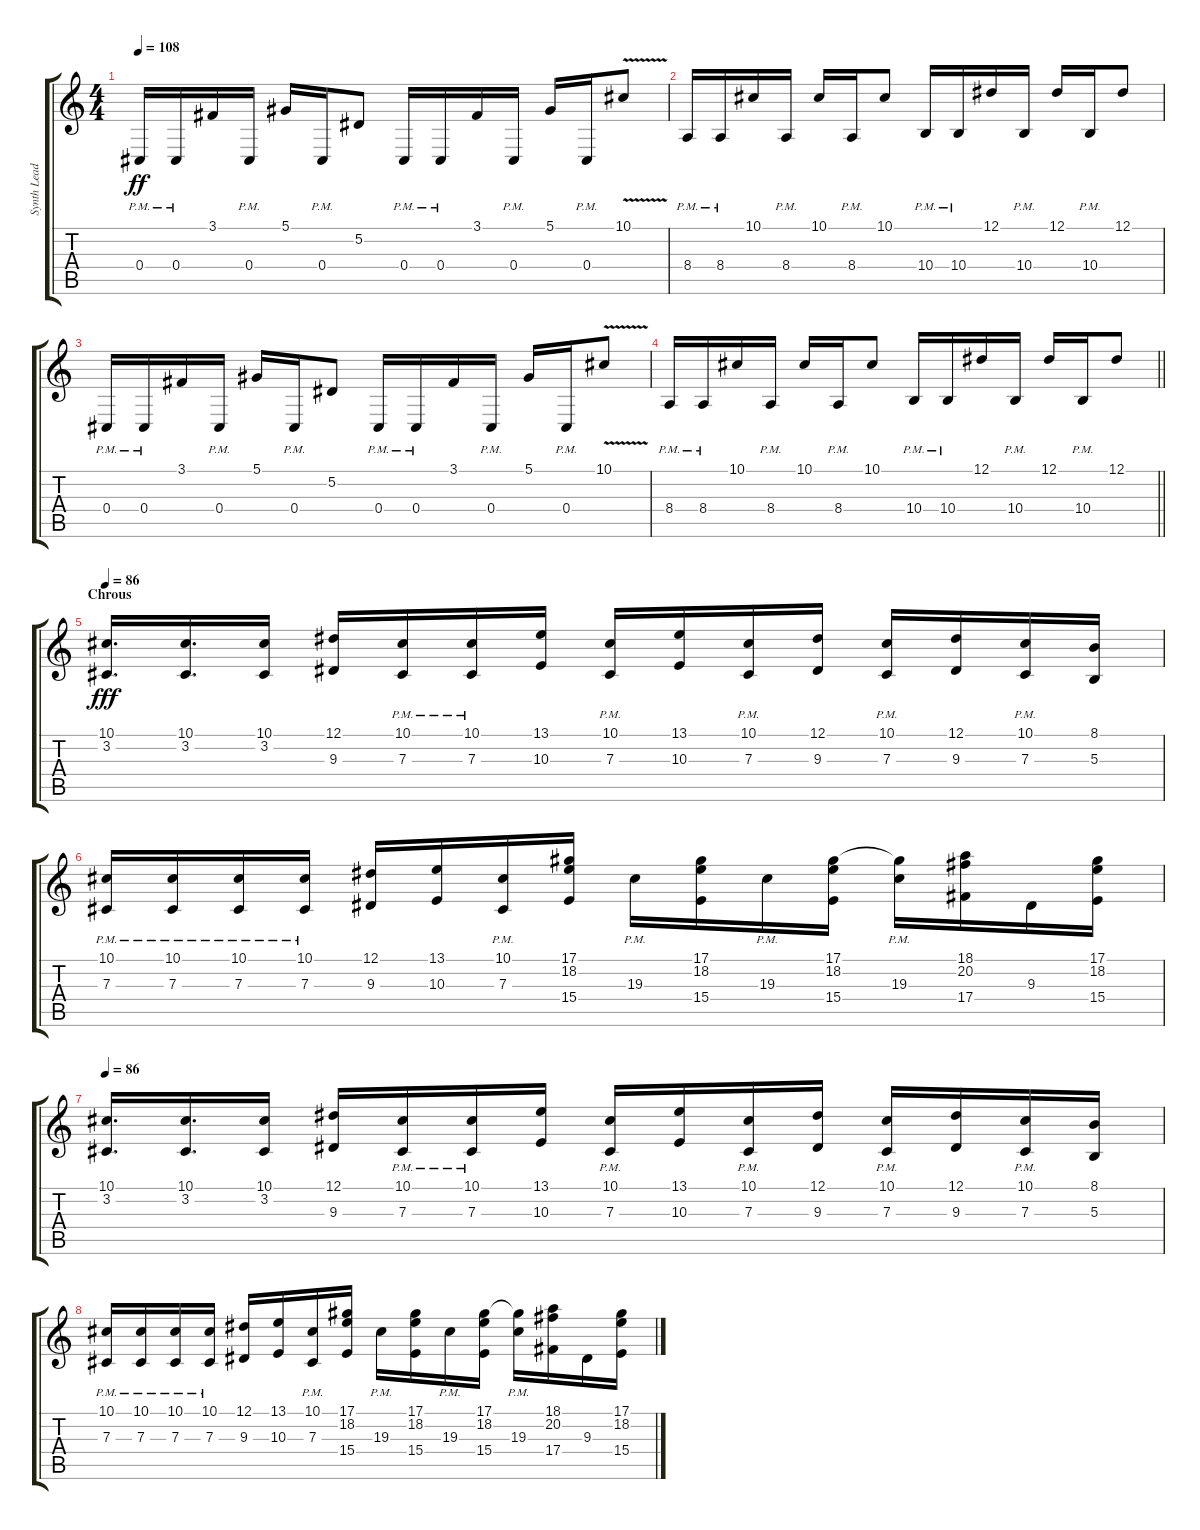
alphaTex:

\track ("Synth Lead" "Synth Lead") {instrument lead2sawtooth}
\staff {score tabs}
\tuning (Eb4 Bb3 Gb3 Db3 Ab2 Db2) {hide}
\ts (4 4)
\tempo 108
\clef g2
\ks c
0.4{pm}.16{dy ff} 0.4{pm}.16 3.1.16 0.4{pm}.16 5.1.16 0.4{pm}.16 5.2.8 0.4{pm}.16 0.4{pm}.16 3.1.16 0.4{pm}.16 5.1.16 0.4{pm}.16 10.1{v}.8 |
8.4{pm}.16 8.4{pm}.16 10.1.16 8.4{pm}.16 10.1.16 8.4{pm}.16 10.1.8 10.4{pm}.16 10.4{pm}.16 12.1.16 10.4{pm}.16 12.1.16 10.4{pm}.16 12.1.8 |
0.4{pm}.16 0.4{pm}.16 3.1.16 0.4{pm}.16 5.1.16 0.4{pm}.16 5.2.8 0.4{pm}.16 0.4{pm}.16 3.1.16 0.4{pm}.16 5.1.16 0.4{pm}.16 10.1{v}.8 |
\barLineRight lightlight
8.4{pm}.16 8.4{pm}.16 10.1.16 8.4{pm}.16 10.1.16 8.4{pm}.16 10.1.8 10.4{pm}.16 10.4{pm}.16 12.1.16 10.4{pm}.16 12.1.16 10.4{pm}.16 12.1.8 |
\section ("" "Chrous")
\tempo 86
(10.1 3.2).16{d dy fff} (10.1 3.2).16{d} (10.1 3.2).16 (12.1 9.3).16 (10.1{pm} 7.3).16 (10.1{pm} 7.3).16 (13.1 10.3).16 (10.1{pm} 7.3).16 (13.1 10.3).16 (10.1{pm} 7.3).16 (12.1 9.3).16 (10.1{pm} 7.3).16 (12.1 9.3).16 (10.1{pm} 7.3).16 (8.1 5.3).16 |
(10.1{pm} 7.3).16 (10.1{pm} 7.3).16 (10.1{pm} 7.3).16 (10.1{pm} 7.3).16 (12.1 9.3).16 (13.1 10.3).16 (10.1{pm} 7.3).16 (17.1 18.2 15.4).16 19.3{pm}.16 (17.1 18.2 15.4).16 19.3{pm}.16 (17.1 18.2 15.4).16 (17.1{t} 19.3{pm}).16 (18.1 20.2 17.4).16 9.3.16 (17.1 18.2 15.4).16 |
\tempo 86
(10.1 3.2).16{d} (10.1 3.2).16{d} (10.1 3.2).16 (12.1 9.3).16 (10.1{pm} 7.3).16 (10.1{pm} 7.3).16 (13.1 10.3).16 (10.1{pm} 7.3).16 (13.1 10.3).16 (10.1{pm} 7.3).16 (12.1 9.3).16 (10.1{pm} 7.3).16 (12.1 9.3).16 (10.1{pm} 7.3).16 (8.1 5.3).16 |
(10.1{pm} 7.3).16 (10.1{pm} 7.3).16 (10.1{pm} 7.3).16 (10.1{pm} 7.3).16 (12.1 9.3).16 (13.1 10.3).16 (10.1{pm} 7.3).16 (17.1 18.2 15.4).16 19.3{pm}.16 (17.1 18.2 15.4).16 19.3{pm}.16 (17.1 18.2 15.4).16 (17.1{t} 19.3{pm}).16 (18.1 20.2 17.4).16 9.3.16 (17.1 18.2 15.4).16
